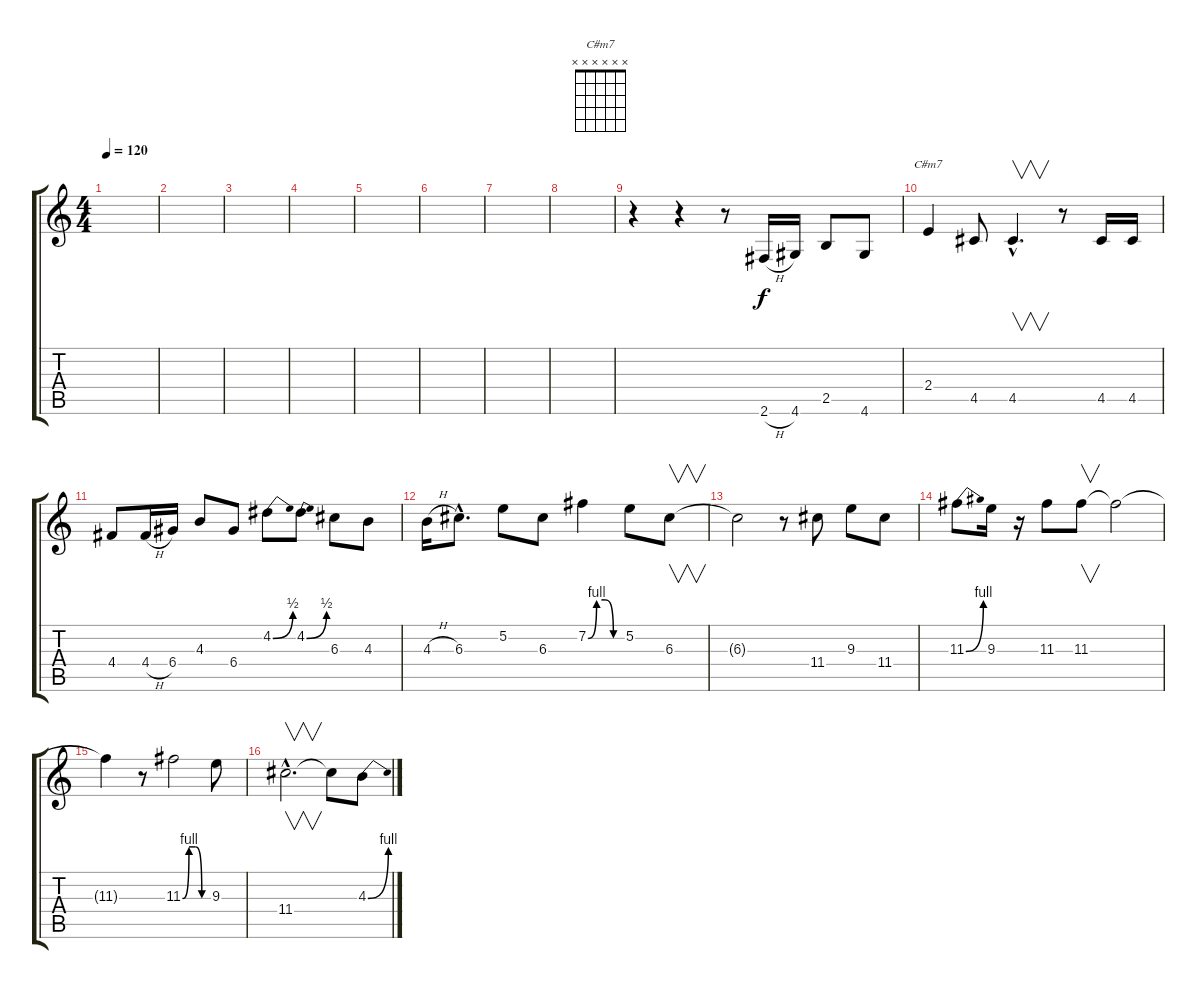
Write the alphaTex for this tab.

\track "" {instrument overdrivenguitar}
\staff {score tabs}
\tuning (E4 B3 G3 D3 A2 E2) {hide}
\chord ("C#m7" x x x x x x) {firstfret 0}
\ts (4 4)
\tempo 120
\clef g2
\ks c
|
|
|
|
|
|
|
|
r.4 r.4 r.8 2.6{h}.16 4.6.16 2.5.8 4.6.8 |
2.4.4{ch "C#m7"} 4.5.8 4.5{hac}.4{v d} r.8 4.5.16 4.5.16 |
4.4.8 4.4{h}.16 6.4.16 4.3.8 6.4.8 4.2{be (bend 0 0 60 2)}.8 4.2{be (bend 0 0 60 2)}.8 6.3.8 4.3.8 |
4.3{h}.16 6.3{hac}.8{d} 5.2.8 6.3.8 7.2{be (custom 0 0 15 4 30 4 45 0 60 0)}.4 5.2.8 6.3.8{v} |
6.3{t}.2 r.8 11.4.8 9.3.8 11.4.8 |
11.3{be (bend 0 0 60 4)}.8 9.3.16 r.16 11.3.8 11.3.8{v} 11.3{t}.2 |
11.3{t}.4 r.8 11.3{be (custom 0 0 15 4 30 4 45 0 60 0)}.2 9.3.8 |
11.4{hac}.2{v d} 11.4{t}.8 4.3{be (bend 0 0 60 4)}.8
